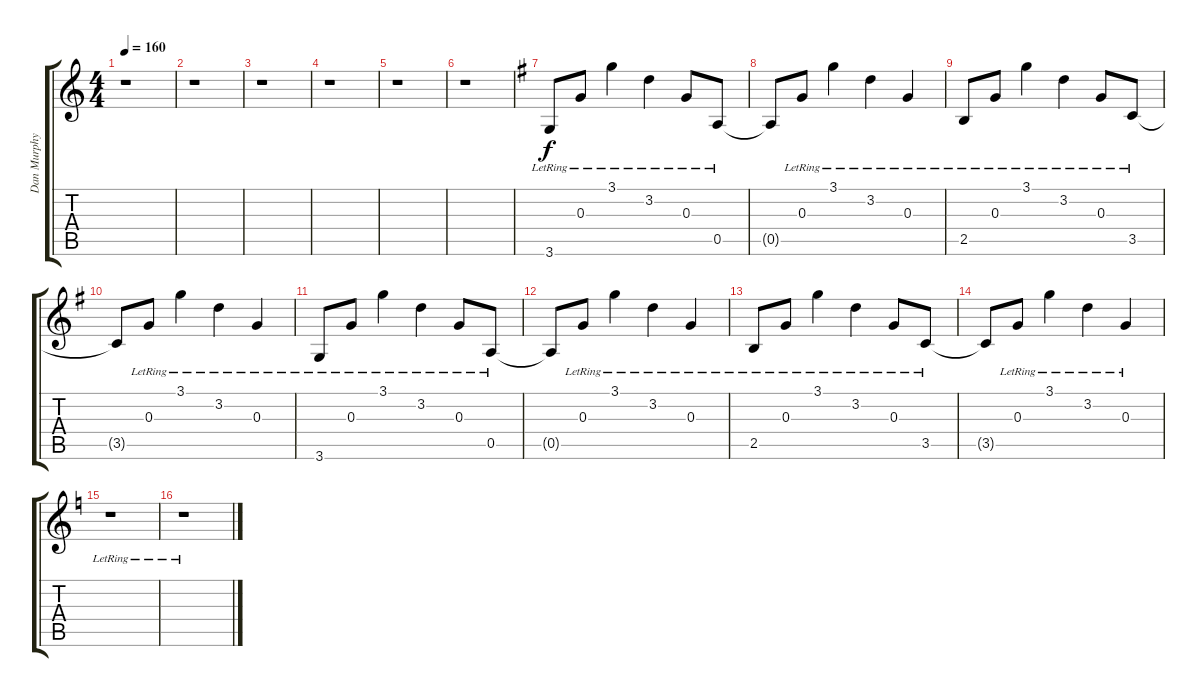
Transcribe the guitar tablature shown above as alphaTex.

\track ("Dan Murphy" "Dan Murphy") {instrument distortionguitar}
\staff {score tabs}
\tuning (E4 B3 G3 D3 A2 E2) {hide}
\ts (4 4)
\tempo 160
\clef g2
\ks c
r.1{dy f} |
r.1 |
r.1 |
r.1 |
r.1 |
r.1 |
\ks g
3.6{lr}.8 0.3{lr}.8 3.1{lr}.4 3.2{lr}.4 0.3{lr}.8 0.5{lr}.8 |
0.5{t}.8 0.3{lr}.8 3.1{lr}.4 3.2{lr}.4 0.3{lr}.4 |
2.5{lr}.8 0.3{lr}.8 3.1{lr}.4 3.2{lr}.4 0.3{lr}.8 3.5{lr}.8 |
3.5{t}.8 0.3{lr}.8 3.1{lr}.4 3.2{lr}.4 0.3{lr}.4 |
3.6{lr}.8 0.3{lr}.8 3.1{lr}.4 3.2{lr}.4 0.3{lr}.8 0.5{lr}.8 |
0.5{t}.8 0.3{lr}.8 3.1{lr}.4 3.2{lr}.4 0.3{lr}.4 |
2.5{lr}.8 0.3{lr}.8 3.1{lr}.4 3.2{lr}.4 0.3{lr}.8 3.5{lr}.8 |
3.5{t}.8 0.3{lr}.8 3.1{lr}.4 3.2{lr}.4 0.3{lr}.4 |
\ks c
r.1 |
r.1
